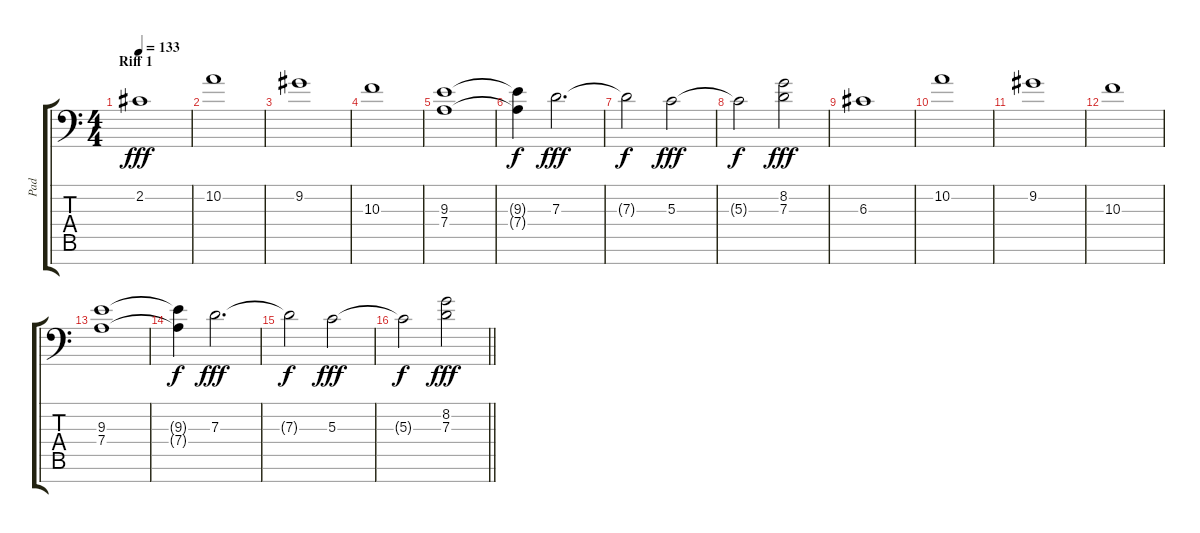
\track ("Pad" "Pad") {instrument pad8sweep}
\staff {score tabs}
\tuning (C8 B3 G3 D3 A2 E2 C-1) {hide}
\ts (4 4)
\section ("" "Riff 1")
\tempo 133
\clef f4
\ks c
2.2.1{dy fff} |
10.2.1 |
9.2.1 |
10.3.1 |
(9.3 7.4).1 |
(9.3{t} 7.4{t}).4{dy f} 7.3.2{d dy fff} |
7.3{t}.2{dy f} 5.3.2{dy fff} |
5.3{t}.2{dy f} (8.2 7.3).2{dy fff} |
6.3.1 |
10.2.1 |
9.2.1 |
10.3.1 |
(9.3 7.4).1 |
(9.3{t} 7.4{t}).4{dy f} 7.3.2{d dy fff} |
7.3{t}.2{dy f} 5.3.2{dy fff} |
\barLineRight lightlight
5.3{t}.2{dy f} (8.2 7.3).2{dy fff}
